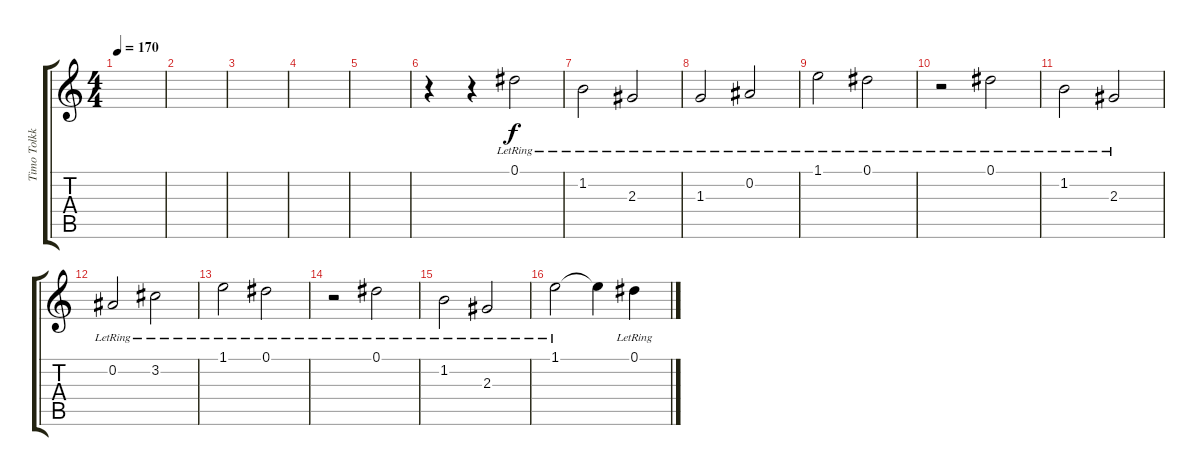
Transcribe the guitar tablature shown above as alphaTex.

\track ("Timo Tolkki (Acoustic Guitar 2)" "Timo Tolkk") {instrument acousticguitarsteel}
\staff {score tabs}
\tuning (Eb4 Bb3 Gb3 Db3 Ab2 Eb2) {hide}
\ts (4 4)
\tempo 170
\clef g2
\ks c
|
|
|
|
|
r.4 r.4 0.1{lr}.2 |
1.2{lr}.2 2.3{lr}.2 |
1.3{lr}.2 0.2{lr}.2 |
1.1{lr}.2 0.1{lr}.2 |
r.2 0.1{lr}.2 |
1.2{lr}.2 2.3{lr}.2 |
0.2{lr}.2 3.2{lr}.2 |
1.1{lr}.2 0.1{lr}.2 |
r.2 0.1{lr}.2 |
1.2{lr}.2 2.3{lr}.2 |
1.1{lr}.2 1.1{t}.4 0.1{lr}.4
